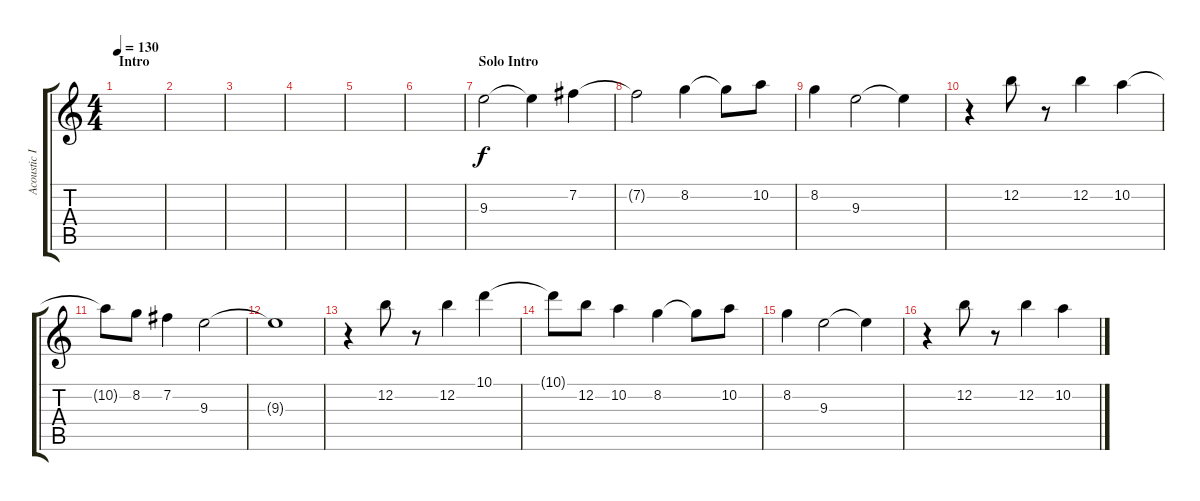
\track ("Acoustic III" "Acoustic I") {instrument electricguitarjazz}
\staff {score tabs}
\tuning (E4 B3 G3 D3 A2 E2) {hide}
\ts (4 4)
\section ("" "Intro")
\tempo 130
\clef g2
\ks c
|
|
|
|
|
|
\section ("" "Solo Intro")
9.3.2 9.3{t}.4 7.2.4 |
7.2{t}.2 8.2.4 8.2{t}.8 10.2.8 |
8.2.4 9.3.2 9.3{t}.4 |
r.4 12.2.8 r.8 12.2.4 10.2.4 |
10.2{t}.8 8.2.8 7.2.4 9.3.2 |
9.3{t}.1 |
r.4 12.2.8 r.8 12.2.4 10.1.4 |
10.1{t}.8 12.2.8 10.2.4 8.2.4 8.2{t}.8 10.2.8 |
8.2.4 9.3.2 9.3{t}.4 |
r.4 12.2.8 r.8 12.2.4 10.2.4
